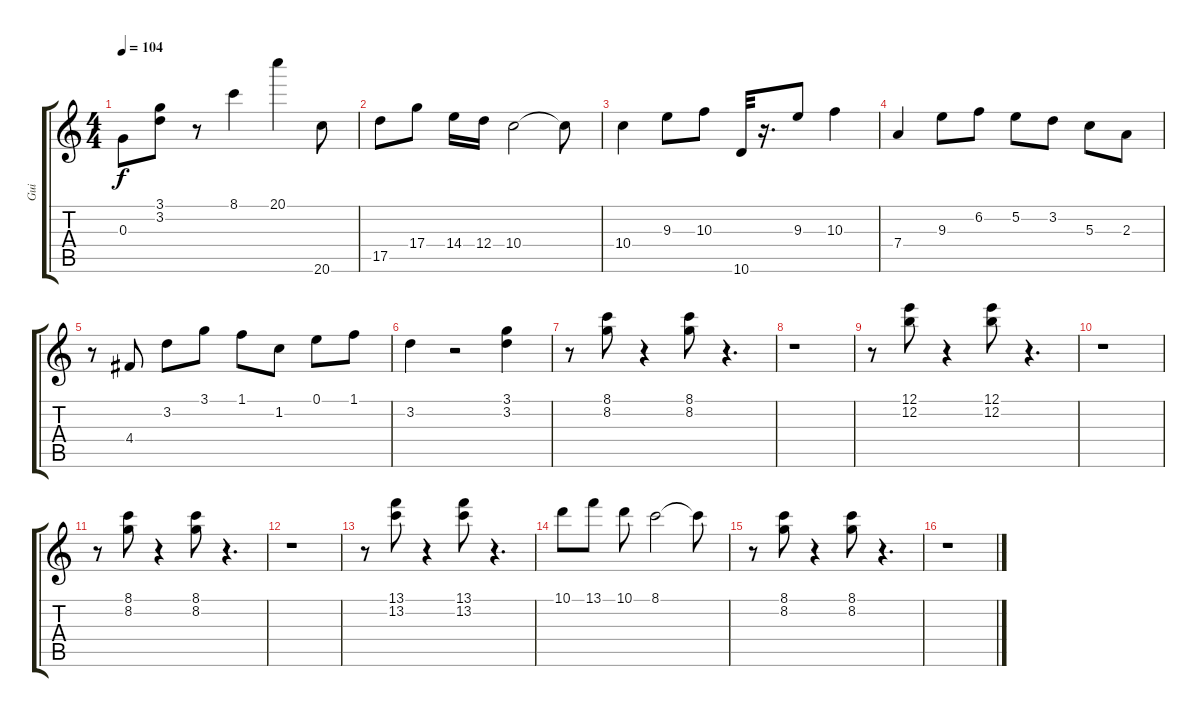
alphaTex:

\track ("Gui" "Gui") {instrument distortionguitar}
\staff {score tabs}
\tuning (E4 B3 G3 D3 A2 E2) {hide}
\ts (4 4)
\tempo 104
\clef g2
\ks c
0.3.8{dy f} (3.1 3.2).8 r.8 8.1.4 20.1.4 20.6.8 |
17.5.8 17.4.8 14.4.16 12.4.16 10.4.2 10.4{t}.8 |
10.4.4{volume 10 balance 10 instrument electricguitarclean} 9.3.8 10.3.8 10.6.32 r.16{d} 9.3.8 10.3.4 |
7.4.4 9.3.8 6.2.8 5.2.8 3.2.8 5.3.8 2.3.8 |
r.8 4.4.8 3.2.8 3.1.8 1.1.8 1.2.8 0.1.8 1.1.8 |
3.2.4 r.2 (3.1 3.2).4{volume 15 balance 10 instrument distortionguitar} |
r.8 (8.1 8.2).8 r.4 (8.1 8.2).8 r.4{d} |
r.1 |
r.8 (12.1 12.2).8 r.4 (12.1 12.2).8 r.4{d} |
r.1 |
r.8 (8.1 8.2).8 r.4 (8.1 8.2).8 r.4{d} |
r.1 |
r.8 (13.1 13.2).8 r.4 (13.1 13.2).8 r.4{d} |
10.1.8 13.1.8 10.1.8 8.1.2 8.1{t}.8 |
r.8 (8.1 8.2).8 r.4 (8.1 8.2).8 r.4{d} |
r.1
